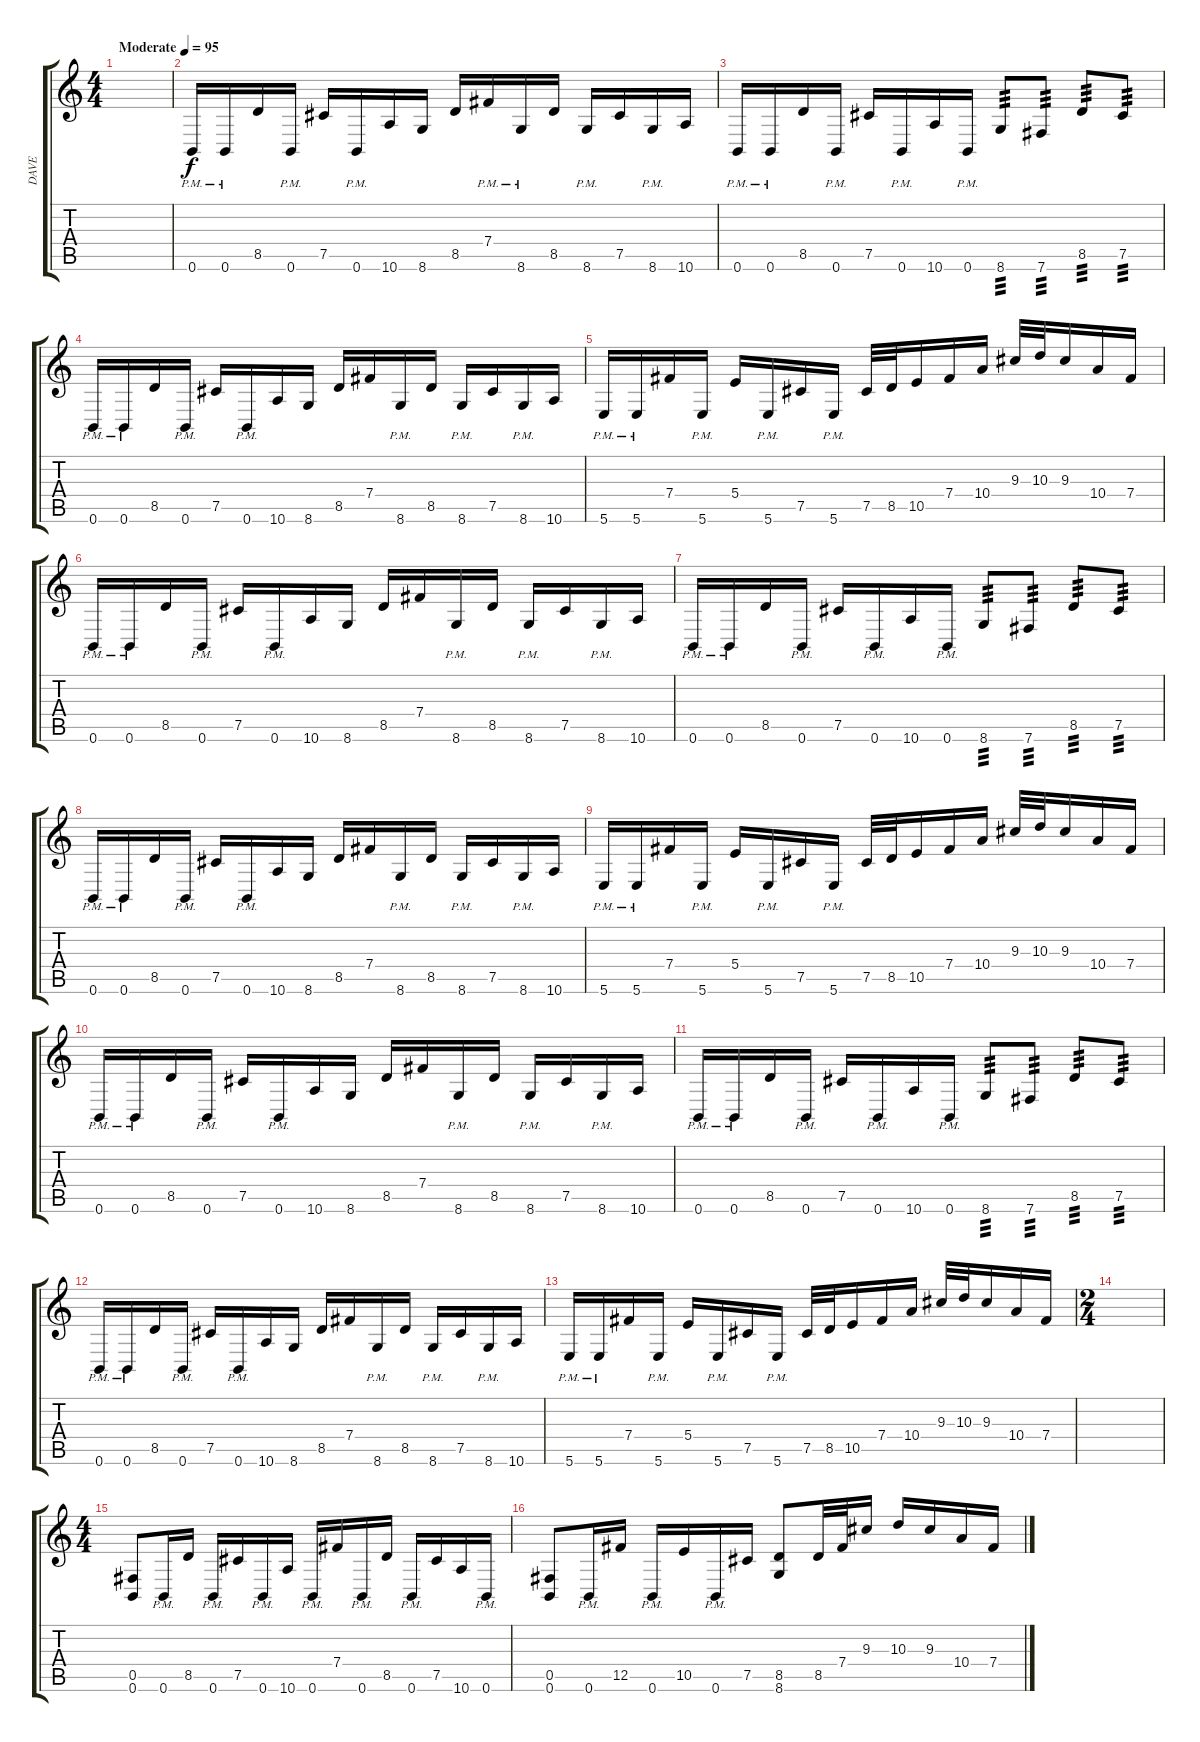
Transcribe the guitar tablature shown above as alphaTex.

\track ("DAVE" "DAVE") {instrument distortionguitar}
\staff {score tabs}
\tuning (Db4 Ab3 E3 B2 Gb2 B1) {hide}
\ts (4 4)
\tempo (95 "Moderate")
\clef g2
\ks c
|
0.6{pm}.16 0.6{pm}.16 8.5.16 0.6{pm}.16 7.5.16 0.6{pm}.16 10.6.16 8.6.16 8.5.16 7.4{pm}.16 8.6{pm}.16 8.5.16 8.6{pm}.16 7.5.16 8.6{pm}.16 10.6.16 |
0.6{pm}.16 0.6{pm}.16 8.5.16 0.6{pm}.16 7.5.16 0.6{pm}.16 10.6.16 0.6{pm}.16 8.6.8{tp 3} 7.6.8{tp 3} 8.5.8{tp 3} 7.5.8{tp 3} |
0.6{pm}.16 0.6{pm}.16 8.5.16 0.6{pm}.16 7.5.16 0.6{pm}.16 10.6.16 8.6.16 8.5.16 7.4.16 8.6{pm}.16 8.5.16 8.6{pm}.16 7.5.16 8.6{pm}.16 10.6.16 |
5.6{pm}.16 5.6{pm}.16 7.4.16 5.6{pm}.16 5.4.16 5.6{pm}.16 7.5.16 5.6{pm}.16 7.5.32 8.5.32 10.5.16 7.4.16 10.4.16 9.3.32 10.3.32 9.3.16 10.4.16 7.4.16 |
0.6{pm}.16 0.6{pm}.16 8.5.16 0.6{pm}.16 7.5.16 0.6{pm}.16 10.6.16 8.6.16 8.5.16 7.4.16 8.6{pm}.16 8.5.16 8.6{pm}.16 7.5.16 8.6{pm}.16 10.6.16 |
0.6{pm}.16 0.6{pm}.16 8.5.16 0.6{pm}.16 7.5.16 0.6{pm}.16 10.6.16 0.6{pm}.16 8.6.8{tp 3} 7.6.8{tp 3} 8.5.8{tp 3} 7.5.8{tp 3} |
0.6{pm}.16 0.6{pm}.16 8.5.16 0.6{pm}.16 7.5.16 0.6{pm}.16 10.6.16 8.6.16 8.5.16 7.4.16 8.6{pm}.16 8.5.16 8.6{pm}.16 7.5.16 8.6{pm}.16 10.6.16 |
5.6{pm}.16 5.6{pm}.16 7.4.16 5.6{pm}.16 5.4.16 5.6{pm}.16 7.5.16 5.6{pm}.16 7.5.32 8.5.32 10.5.16 7.4.16 10.4.16 9.3.32 10.3.32 9.3.16 10.4.16 7.4.16 |
0.6{pm}.16 0.6{pm}.16 8.5.16 0.6{pm}.16 7.5.16 0.6{pm}.16 10.6.16 8.6.16 8.5.16 7.4.16 8.6{pm}.16 8.5.16 8.6{pm}.16 7.5.16 8.6{pm}.16 10.6.16 |
0.6{pm}.16 0.6{pm}.16 8.5.16 0.6{pm}.16 7.5.16 0.6{pm}.16 10.6.16 0.6{pm}.16 8.6.8{tp 3} 7.6.8{tp 3} 8.5.8{tp 3} 7.5.8{tp 3} |
0.6{pm}.16 0.6{pm}.16 8.5.16 0.6{pm}.16 7.5.16 0.6{pm}.16 10.6.16 8.6.16 8.5.16 7.4.16 8.6{pm}.16 8.5.16 8.6{pm}.16 7.5.16 8.6{pm}.16 10.6.16 |
5.6{pm}.16 5.6{pm}.16 7.4.16 5.6{pm}.16 5.4.16 5.6{pm}.16 7.5.16 5.6{pm}.16 7.5.32 8.5.32 10.5.16 7.4.16 10.4.16 9.3.32 10.3.32 9.3.16 10.4.16 7.4.16 |
\ts (2 4)
|
\ts (4 4)
(0.5 0.6).8 0.6{pm}.16 8.5.16 0.6{pm}.16 7.5.16 0.6{pm}.16 10.6.16 0.6{pm}.16 7.4.16 0.6{pm}.16 8.5.16 0.6{pm}.16 7.5.16 10.6.16 0.6{pm}.16 |
(0.5 0.6).8 0.6{pm}.16 12.5.16 0.6{pm}.16 10.5.16 0.6{pm}.16 7.5.16 (8.5 8.6).8 8.5.32 7.4.32 9.3.16 10.3.16 9.3.16 10.4.16 7.4.16
